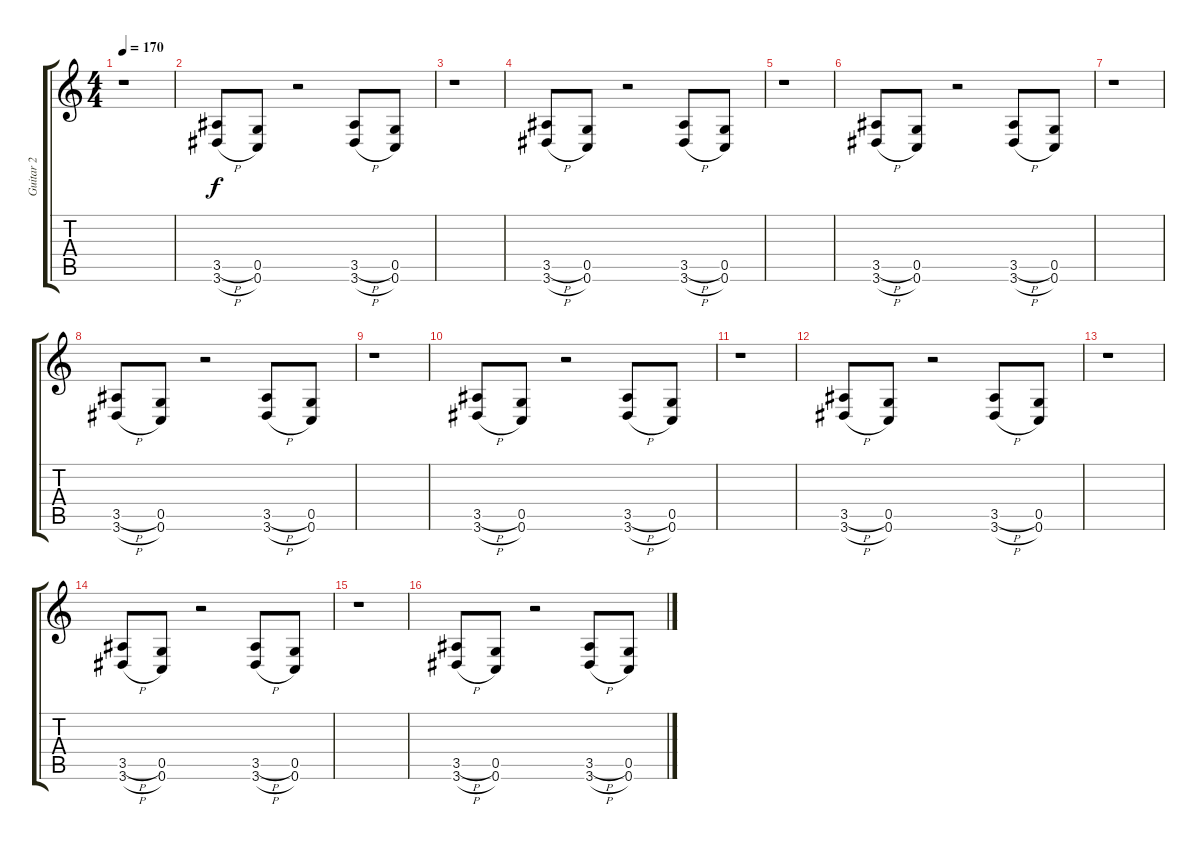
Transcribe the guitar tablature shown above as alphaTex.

\track ("Guitar 2" "Guitar 2") {instrument distortionguitar}
\staff {score tabs}
\tuning (D4 A3 F3 C3 G2 C2) {hide}
\ts (4 4)
\tempo 170
\clef g2
\ks c
r.1{dy f} |
(3.5{h} 3.6{h}).8 (0.5 0.6).8 r.2 (3.5{h} 3.6{h}).8 (0.5 0.6).8 |
r.1 |
(3.5{h} 3.6{h}).8 (0.5 0.6).8 r.2 (3.5{h} 3.6{h}).8 (0.5 0.6).8 |
r.1 |
(3.5{h} 3.6{h}).8 (0.5 0.6).8 r.2 (3.5{h} 3.6{h}).8 (0.5 0.6).8 |
r.1 |
(3.5{h} 3.6{h}).8 (0.5 0.6).8 r.2 (3.5{h} 3.6{h}).8 (0.5 0.6).8 |
r.1 |
(3.5{h} 3.6{h}).8 (0.5 0.6).8 r.2 (3.5{h} 3.6{h}).8 (0.5 0.6).8 |
r.1 |
(3.5{h} 3.6{h}).8 (0.5 0.6).8 r.2 (3.5{h} 3.6{h}).8 (0.5 0.6).8 |
r.1 |
(3.5{h} 3.6{h}).8 (0.5 0.6).8 r.2 (3.5{h} 3.6{h}).8 (0.5 0.6).8 |
r.1 |
(3.5{h} 3.6{h}).8 (0.5 0.6).8 r.2 (3.5{h} 3.6{h}).8 (0.5 0.6).8
